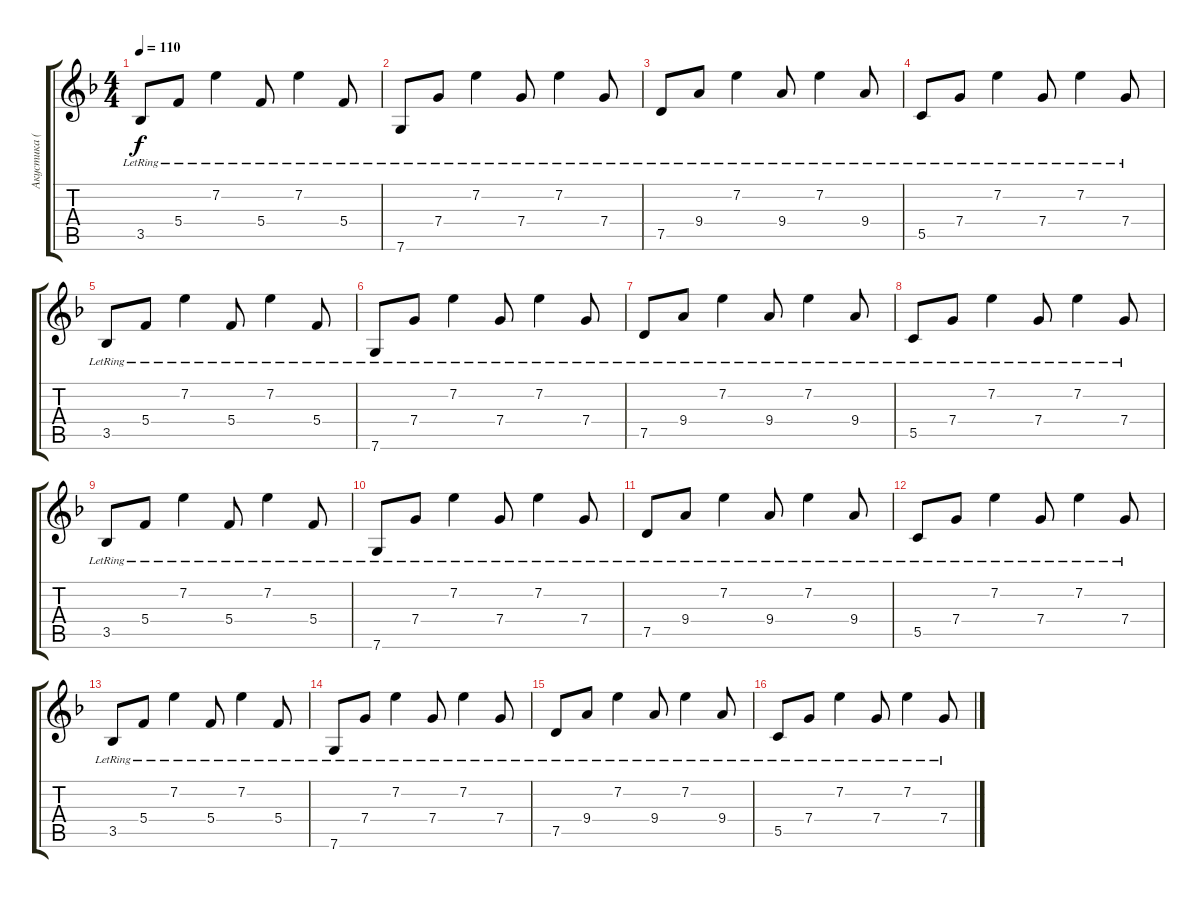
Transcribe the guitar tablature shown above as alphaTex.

\track ("Акустика (соло)" "Акустика (") {instrument acousticguitarsteel}
\staff {score tabs}
\tuning (D4 A3 F3 C3 G2 C2) {hide}
\ts (4 4)
\tempo 110
\clef g2
\ks dminor
3.5{lr}.8{dy f} 5.4{lr}.8 7.2{lr}.4 5.4{lr}.8 7.2{lr}.4 5.4{lr}.8 |
7.6{lr}.8 7.4{lr}.8 7.2{lr}.4 7.4{lr}.8 7.2{lr}.4 7.4{lr}.8 |
7.5{lr}.8 9.4{lr}.8 7.2{lr}.4 9.4{lr}.8 7.2{lr}.4 9.4{lr}.8 |
5.5{lr}.8 7.4{lr}.8 7.2{lr}.4 7.4{lr}.8 7.2{lr}.4 7.4{lr}.8 |
3.5{lr}.8 5.4{lr}.8 7.2{lr}.4 5.4{lr}.8 7.2{lr}.4 5.4{lr}.8 |
7.6{lr}.8 7.4{lr}.8 7.2{lr}.4 7.4{lr}.8 7.2{lr}.4 7.4{lr}.8 |
7.5{lr}.8 9.4{lr}.8 7.2{lr}.4 9.4{lr}.8 7.2{lr}.4 9.4{lr}.8 |
5.5{lr}.8 7.4{lr}.8 7.2{lr}.4 7.4{lr}.8 7.2{lr}.4 7.4{lr}.8 |
3.5{lr}.8 5.4{lr}.8 7.2{lr}.4 5.4{lr}.8 7.2{lr}.4 5.4{lr}.8 |
7.6{lr}.8 7.4{lr}.8 7.2{lr}.4 7.4{lr}.8 7.2{lr}.4 7.4{lr}.8 |
7.5{lr}.8 9.4{lr}.8 7.2{lr}.4 9.4{lr}.8 7.2{lr}.4 9.4{lr}.8 |
5.5{lr}.8 7.4{lr}.8 7.2{lr}.4 7.4{lr}.8 7.2{lr}.4 7.4{lr}.8 |
3.5{lr}.8 5.4{lr}.8 7.2{lr}.4 5.4{lr}.8 7.2{lr}.4 5.4{lr}.8 |
7.6{lr}.8 7.4{lr}.8 7.2{lr}.4 7.4{lr}.8 7.2{lr}.4 7.4{lr}.8 |
7.5{lr}.8 9.4{lr}.8 7.2{lr}.4 9.4{lr}.8 7.2{lr}.4 9.4{lr}.8 |
5.5{lr}.8 7.4{lr}.8 7.2{lr}.4 7.4{lr}.8 7.2{lr}.4 7.4{lr}.8
